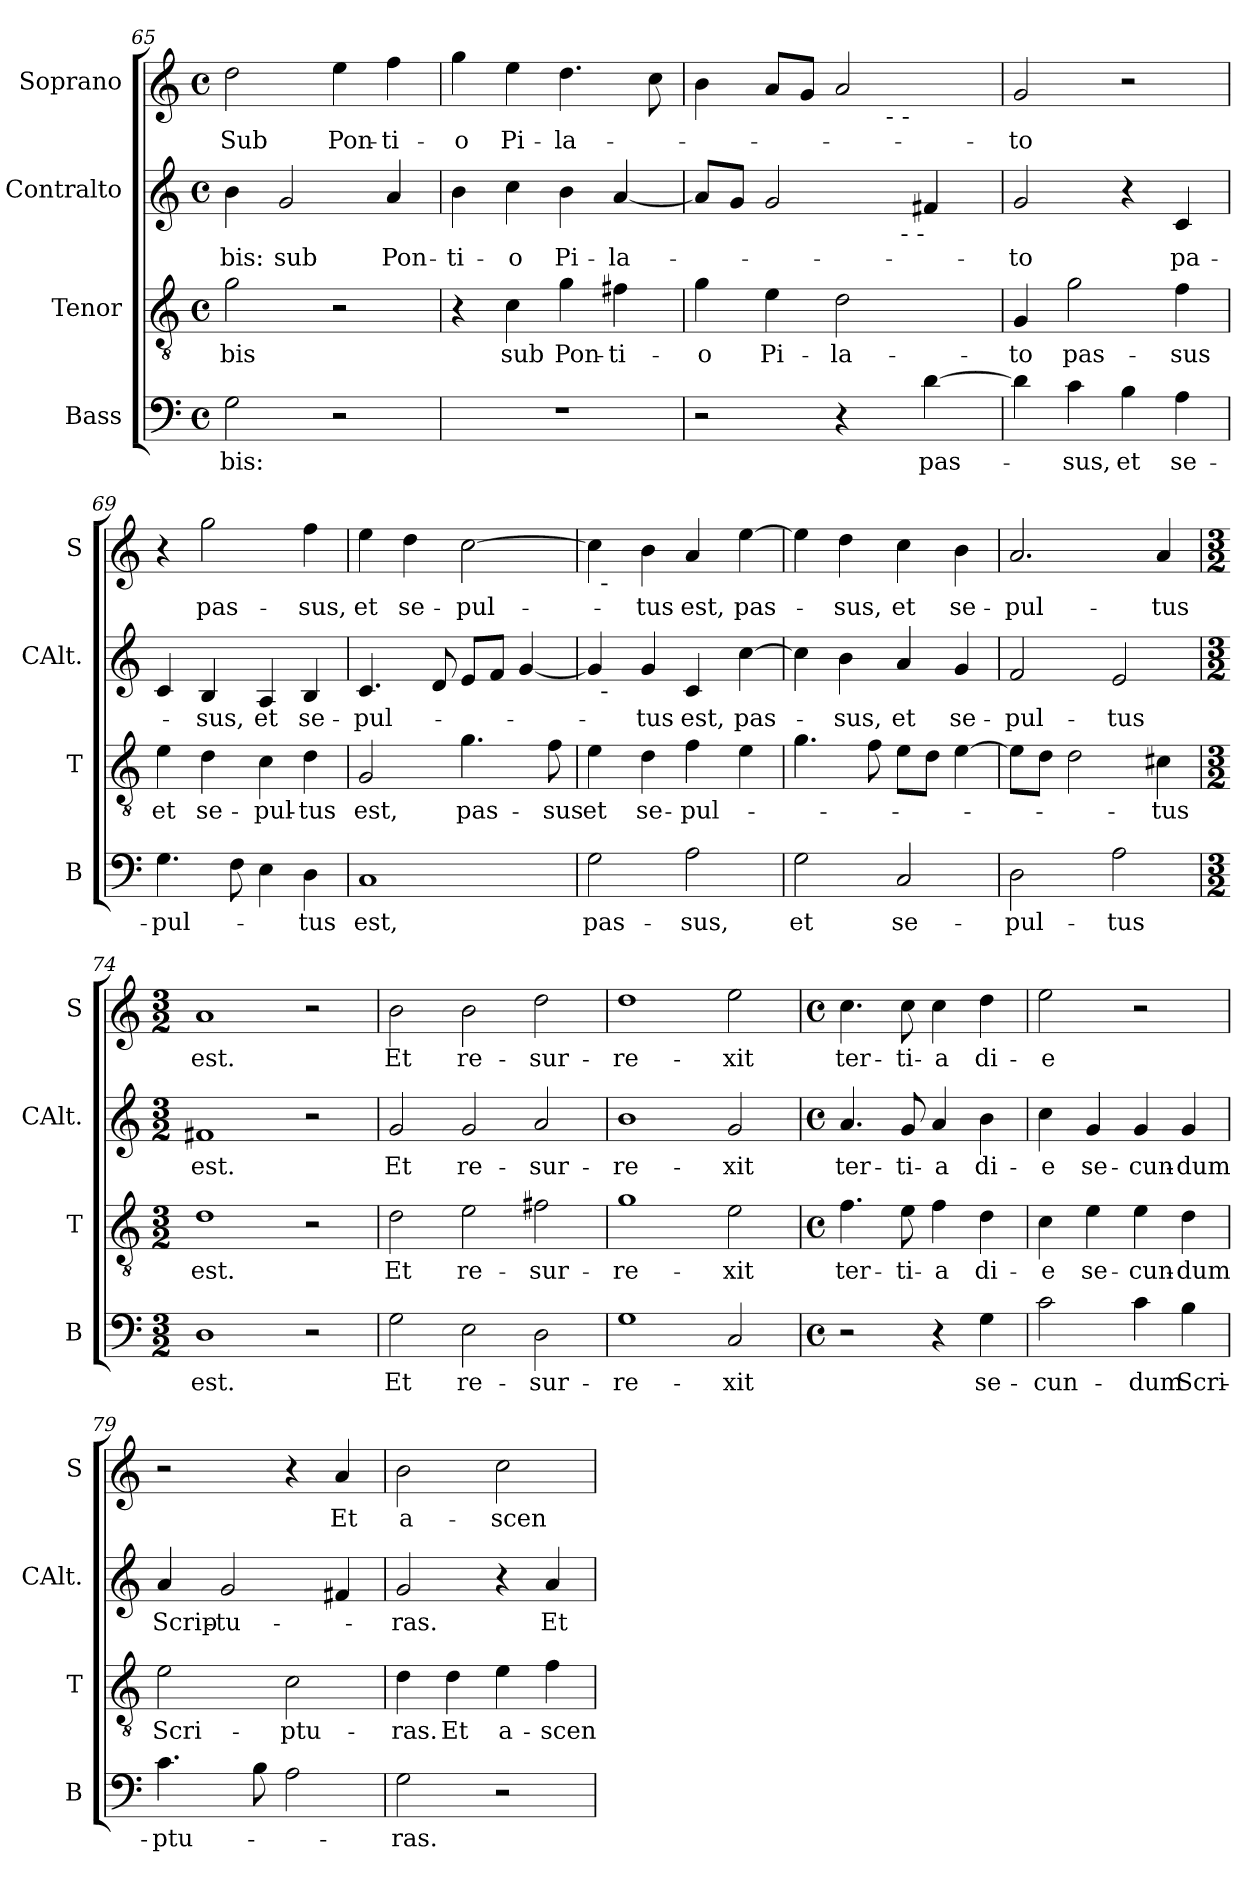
**kern	**text	**kern	**text	**kern	**text	**kern	**text
*part4	*part4	*part3	*part3	*part2	*part2	*part1	*part1
*staff4	*staff4	*staff3	*staff3	*staff2	*staff2	*staff1	*staff1
*I"Bass	*	*I"Tenor	*	*I"Contralto	*	*I"Soprano	*
*I'B	*	*I'T	*	*I'CAlt.	*	*I'S	*
*clefF4	*	*clefGv2	*	*clefG2	*	*clefG2	*
*k[]	*	*k[]	*	*k[]	*	*k[]	*
*C:	*	*C:	*	*C:	*	*C:	*
*M4/4	*	*M4/4	*	*M4/4	*	*M4/4	*
*met(c)	*	*met(c)	*	*met(c)	*	*met(c)	*
=65	=65	=65	=65	=65	=65	=65	=65
2G\	-bis:	2g\	-bis	4b\	-bis:	2dd\	Sub
.	.	.	.	2g/	sub	.	.
2r	.	2r	.	.	.	4ee\	Pon-
.	.	.	.	4a/	Pon-	4ff\	-ti-
=66	=66	=66	=66	=66	=66	=66	=66
1r	.	4r	.	4b\	-ti-	4gg\	-o
.	.	4c\	sub	4cc\	-o	4ee\	Pi-
.	.	4g\	Pon-	4b\	Pi-	4.dd\	-la-
.	.	4f#X\	-ti-	[4a/	-la-	.	.
.	.	.	.	.	.	8cc\	.
!!LO:LB:g=z
=67	=67	=67	=67	=67	=67	=67	=67
!	!	!	!	!	!	!LO:TX:b:t=-        -        -        -	!
!	!	!	!	!LO:TX:b:t=-        -        -        -	!	!	!
*	*	*	*	*^	*	*^	*
2r	.	4g\	-o	8a/L]	2ryy	.	4b\	2ryy	.
.	.	.	.	8g/J	.	.	.	.	.
.	.	4e\	Pi-	2g/	.	.	8a/L	.	.
.	.	.	.	.	.	.	8g/J	.	.
4r	.	2d\	-la-	.	8.ryy	.	2a/	8ryy	.
.	.	.	.	.	.	.	.	32ryy	.
!	!	!	!	!	!	!	!	!LO:TX:b:t=-       -	!
.	.	.	.	.	.	.	.	4ryy	.
!	!	!	!	!	!LO:TX:b:t=-       -	!	!	!	!
.	.	.	.	.	4ryy	.	.	.	.
[4d\	pas-	.	.	4f#X/	.	.	.	.	.
.	.	.	.	.	.	.	.	16.ryy	.
.	.	.	.	.	16ryy	.	.	.	.
*	*	*	*	*v	*v	*	*	*	*
*	*	*	*	*	*	*v	*v	*
=68	=68	=68	=68	=68	=68	=68	=68
4d\]	.	4G/	-to	2g/	-to	2g/	-to
4c\	-sus,	2g\	pas-	.	.	.	.
4B\	et	.	.	4r	.	2r	.
4A\	se-	4f\	-sus	4c/	pa-	.	.
=69	=69	=69	=69	=69	=69	=69	=69
4.G\	-pul-	4e\	et	4c/	.	4r	.
.	.	4d\	se-	4B/	-sus,	2gg\	pas-
8F\	.	.	.	.	.	.	.
4E\	.	4c\	-pul-	4A/	et	.	.
4D\	-tus	4d\	-tus	4B/	se-	4ff\	-sus,
=70	=70	=70	=70	=70	=70	=70	=70
1C	est,	2G/	est,	4.c/	-pul-	4ee\	et
.	.	.	.	.	.	4dd\	se-
.	.	.	.	8d/	.	.	.
.	.	4.g\	pas-	8e/L	.	[2cc\	-pul-
.	.	.	.	8f/J	.	.	.
.	.	.	.	[4g/	.	.	.
.	.	8f\	-sus	.	.	.	.
!!LO:LB:g=z
=71	=71	=71	=71	=71	=71	=71	=71
*	*	*	*	*^	*	*^	*
2G\	pas-	4e\	et	4g/]	32ryy	.	4cc\]	32ryy	.
!	!	!	!	!	!	!	!	!LO:TX:b:t=-	!
!	!	!	!	!	!LO:TX:b:t=-	!	!	!	!
.	.	.	.	.	2ryy	.	.	2ryy	.
.	.	4d\	se-	4g/	.	-tus	4b\	.	-tus
2A\	-sus,	4f\	-pul-	4c/	.	est,	4a/	.	est,
.	.	.	.	.	4...ryy	.	.	4...ryy	.
.	.	4e\	.	[4cc\	.	pas-	[4ee\	.	pas-
*	*	*	*	*v	*v	*	*	*	*
*	*	*	*	*	*	*v	*v	*
=72	=72	=72	=72	=72	=72	=72	=72
2G\	et	4.g\	.	4cc\]	.	4ee\]	.
.	.	.	.	4b\	-sus,	4dd\	-sus,
.	.	8f\	.	.	.	.	.
2C/	se-	8e\L	.	4a/	et	4cc\	et
.	.	8d\J	.	.	.	.	.
.	.	[4e\	.	4g/	se-	4b\	se-
=73	=73	=73	=73	=73	=73	=73	=73
2D\	-pul-	8e\L]	.	2f/	-pul-	2.a/	-pul-
.	.	8d\J	.	.	.	.	.
.	.	2d\	.	.	.	.	.
2A\	-tus	.	.	2e/	-tus	.	.
.	.	4c#X\	-tus	.	.	4a/	-tus
=74	=74	=74	=74	=74	=74	=74	=74
*M3/2	*	*M3/2	*	*M3/2	*	*M3/2	*
1D	est.	1d	est.	1f#X	est.	1a	est.
2r	.	2r	.	2r	.	2r	.
!!LO:PB:g=z
=75	=75	=75	=75	=75	=75	=75	=75
2G\	Et	2d\	Et	2g/	Et	2b\	Et
2E\	re-	2e\	re-	2g/	re-	2b\	re-
2D\	-sur-	2f#X\	-sur-	2a/	-sur-	2dd\	-sur-
=76	=76	=76	=76	=76	=76	=76	=76
1G	-re-	1g	-re-	1b	-re-	1dd	-re-
2C/	-xit	2e\	-xit	2g/	-xit	2ee\	-xit
=77	=77	=77	=77	=77	=77	=77	=77
*M4/4	*	*M4/4	*	*M4/4	*	*M4/4	*
*met(c)	*	*met(c)	*	*met(c)	*	*met(c)	*
2r	.	4.f\	ter-	4.a/	ter-	4.cc\	ter-
.	.	8e\	-ti-	8g/	-ti-	8cc\	-ti-
4r	.	4f\	-a	4a/	-a	4cc\	-a
4G\	se-	4d\	di-	4b\	di-	4dd\	di-
=78	=78	=78	=78	=78	=78	=78	=78
2c\	-cun-	4c\	-e	4cc\	-e	2ee\	-e
.	.	4e\	se-	4g/	se-	.	.
4c\	-dum	4e\	-cun-	4g/	-cun-	2r	.
4B\	Scri-	4d\	-dum	4g/	-dum	.	.
!!LO:LB:g=z
=79	=79	=79	=79	=79	=79	=79	=79
4.c\	-ptu-	2e\	Scri-	4a/	Scrip-	2r	.
.	.	.	.	2g/	-tu-	.	.
8B\	.	.	.	.	.	.	.
2A\	.	2c\	-ptu-	.	.	4r	.
.	.	.	.	4f#X/	.	4a/	Et
=80	=80	=80	=80	=80	=80	=80	=80
2G\	-ras.	4d\	-ras.	2g/	-ras.	2b\	a-
.	.	4d\	Et	.	.	.	.
2r	.	4e\	a-	4r	.	2cc\	-scen-
.	.	4f\	-scen-	4a/	Et	.	.
=	=	=	=	=	=	=	=
*-	*-	*-	*-	*-	*-	*-	*-
